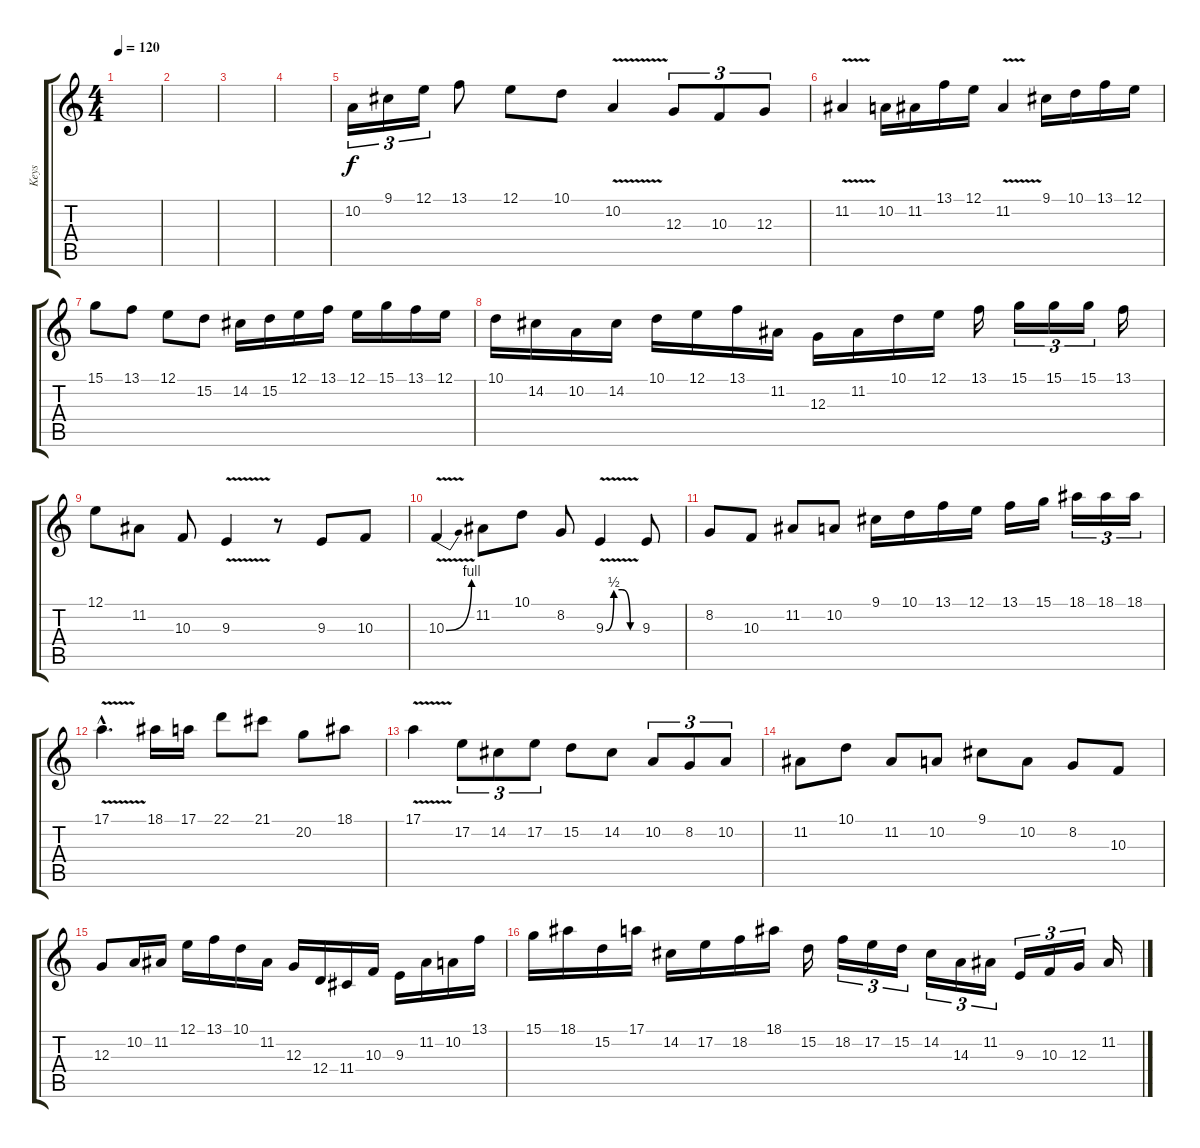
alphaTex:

\track ("Keys" "Keys") {instrument accordion}
\staff {score tabs}
\tuning (E4 B3 G3 D3 A2 E2) {hide}
\ts (4 4)
\tempo 120
\clef g2
\ks c
|
|
|
|
10.2.16{tu (3 2)} 9.1.16{tu (3 2)} 12.1.16{tu (3 2)} 13.1.8 12.1.8 10.1.8 10.2{v}.4 12.3.8{tu (3 2)} 10.3.8{tu (3 2)} 12.3.8{tu (3 2)} |
11.2{v}.4 10.2.16 11.2.16 13.1.16 12.1.16 11.2{v}.4 9.1.16 10.1.16 13.1.16 12.1.16 |
15.1.8 13.1.8 12.1.8 15.2.8 14.2.16 15.2.16 12.1.16 13.1.16 12.1.16 15.1.16 13.1.16 12.1.16 |
10.1.16 14.2.16 10.2.16 14.2.16 10.1.16 12.1.16 13.1.16 11.2.16 12.3.16 11.2.16 10.1.16 12.1.16 13.1.16 15.1.16{tu (3 2)} 15.1.16{tu (3 2)} 15.1.16{tu (3 2)} 13.1.16 |
12.1.8 11.2.8 10.3.8 9.3{v}.4 r.8 9.3.8 10.3.8 |
10.3{be (bend 0 0 60 4) v}.4 11.2.8 10.1.8 8.2.8 9.3{be (custom 0 0 15 2 30 2 45 0 60 0) v}.4 9.3.8 |
8.2.8 10.3.8 11.2.8 10.2.8 9.1.16 10.1.16 13.1.16 12.1.16 13.1.16 15.1.16 18.1.16{tu (3 2)} 18.1.16{tu (3 2)} 18.1.16{tu (3 2)} |
17.1{v hac}.4{d} 18.1.16 17.1.16 22.1.8 21.1.8 20.2.8 18.1.8 |
17.1{v}.4 17.2.8{tu (3 2)} 14.2.8{tu (3 2)} 17.2.8{tu (3 2)} 15.2.8 14.2.8 10.2.8{tu (3 2)} 8.2.8{tu (3 2)} 10.2.8{tu (3 2)} |
11.2.8 10.1.8 11.2.8 10.2.8 9.1.8 10.2.8 8.2.8 10.3.8 |
12.3.8 10.2.16 11.2.16 12.1.16 13.1.16 10.1.16 11.2.16 12.3.16 12.4.16 11.4.16 10.3.16 9.3.16 11.2.16 10.2.16 13.1.16 |
15.1.16 18.1.16 15.2.16 17.1.16 14.2.16 17.2.16 18.2.16 18.1.16 15.2.16 18.2.16{tu (3 2)} 17.2.16{tu (3 2)} 15.2.16{tu (3 2)} 14.2.16{tu (3 2)} 14.3.16{tu (3 2)} 11.2.16{tu (3 2)} 9.3.16{tu (3 2)} 10.3.16{tu (3 2)} 12.3.16{tu (3 2)} 11.2.16
